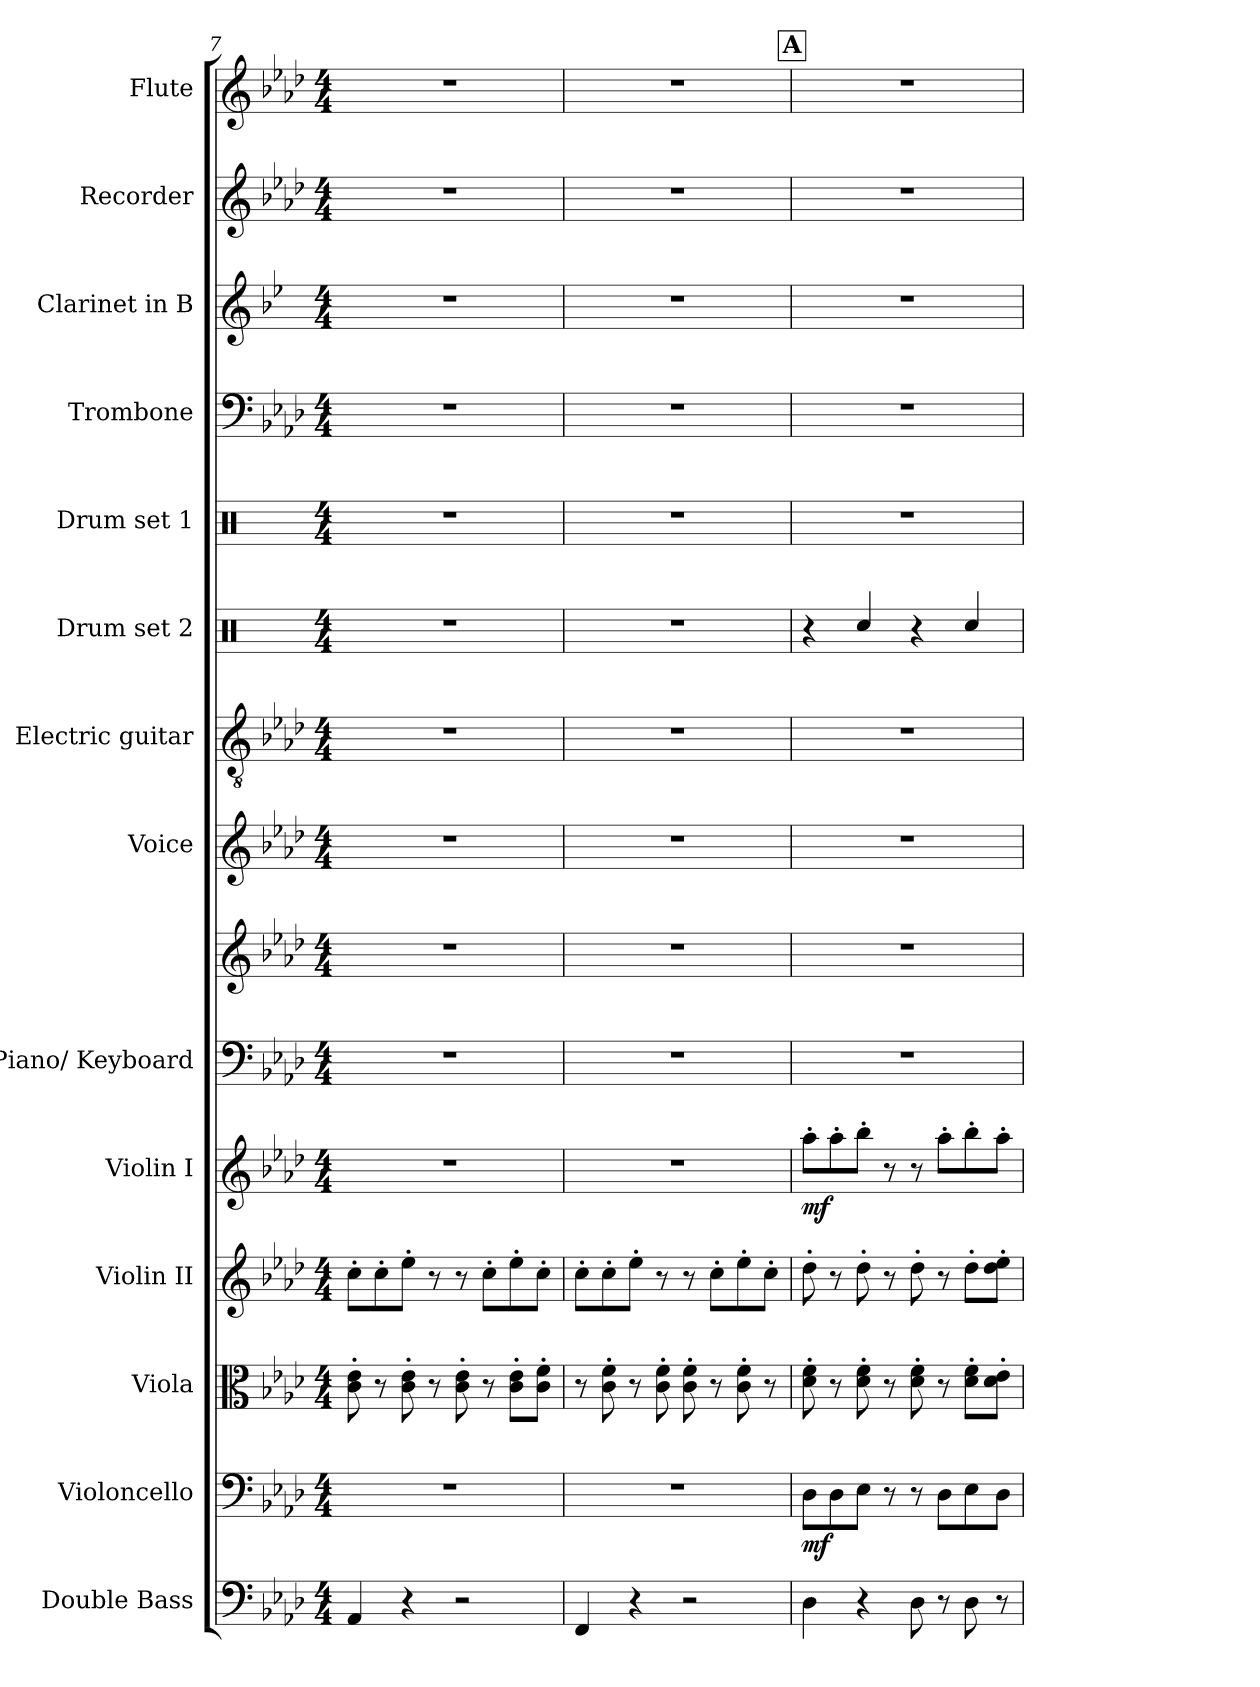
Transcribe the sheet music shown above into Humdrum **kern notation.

**kern	**kern	**dynam	**kern	**kern	**kern	**dynam	**kern	**kern	**kern	**kern	**kern	**kern	**kern	**kern	**kern	**kern
*part14	*part13	*part13	*part12	*part11	*part10	*part10	*part9	*part9	*part8	*part7	*part6	*part5	*part4	*part3	*part2	*part1
*staff15	*staff14	*staff14	*staff13	*staff12	*staff11	*staff11	*staff10	*staff9	*staff8	*staff7	*staff6	*staff5	*staff4	*staff3	*staff2	*staff1
*I"Double Bass	*I"Violoncello	*	*I"Viola	*I"Violin II	*I"Violin I	*	*I"Piano/ Keyboard	*	*I"Voice	*I"Electric guitar	*I"Drum set 2	*I"Drum set 1	*I"Trombone	*I"Clarinet in B	*I"Recorder	*I"Flute
*I'Db.	*I'Vc.	*	*I'Vla.	*I'Vln. II	*I'Vln. I	*	*I'Pno.	*	*I'Voice	*I'El. g.	*I'Dr.	*I'Dr.	*I'Trb.	*I'Cl.	*I'Rc.	*I'Fl.
*clefF4	*clefF4	*	*clefC3	*clefG2	*clefG2	*	*clefF4	*clefG2	*clefG2	*clefGv2	*clefX	*clefX	*clefF4	*clefG2	*clefG2	*clefG2
*ITrd7c12	*	*	*	*	*	*	*	*	*	*	*	*	*	*ITrd1c2	*	*
*k[b-e-a-d-]	*k[b-e-a-d-]	*	*k[b-e-a-d-]	*k[b-e-a-d-]	*k[b-e-a-d-]	*	*k[b-e-a-d-]	*k[b-e-a-d-]	*k[b-e-a-d-]	*k[b-e-a-d-]	*k[]	*k[]	*k[b-e-a-d-]	*k[b-e-a-d-]	*k[b-e-a-d-]	*k[b-e-a-d-]
*M4/4	*M4/4	*	*M4/4	*M4/4	*M4/4	*	*M4/4	*M4/4	*M4/4	*M4/4	*M4/4	*M4/4	*M4/4	*M4/4	*M4/4	*M4/4
=7	=7	=7	=7	=7	=7	=7	=7	=7	=7	=7	=7	=7	=7	=7	=7	=7
4AAA-/	1r	.	8c\' 8e-\'	8cc'\L	1r	.	1r	1r	1r	1r	1r	1r	1r	1r	1r	1r
.	.	.	8r	8cc'\	.	.	.	.	.	.	.	.	.	.	.	.
4r	.	.	8c\' 8e-\'	8ee-'\J	.	.	.	.	.	.	.	.	.	.	.	.
.	.	.	8r	8r	.	.	.	.	.	.	.	.	.	.	.	.
2r	.	.	8c\' 8e-\'	8r	.	.	.	.	.	.	.	.	.	.	.	.
.	.	.	8r	8cc'\L	.	.	.	.	.	.	.	.	.	.	.	.
.	.	.	8c\' 8e-\'L	8ee-'\	.	.	.	.	.	.	.	.	.	.	.	.
.	.	.	8c\' 8f\'J	8cc'\J	.	.	.	.	.	.	.	.	.	.	.	.
=8	=8	=8	=8	=8	=8	=8	=8	=8	=8	=8	=8	=8	=8	=8	=8	=8
4FFF/	1r	.	8r	8cc'\L	1r	.	1r	1r	1r	1r	1r	1r	1r	1r	1r	1r
.	.	.	8c\' 8f\'	8cc'\	.	.	.	.	.	.	.	.	.	.	.	.
4r	.	.	8r	8ee-'\J	.	.	.	.	.	.	.	.	.	.	.	.
.	.	.	8c\' 8f\'	8r	.	.	.	.	.	.	.	.	.	.	.	.
2r	.	.	8c\' 8f\'	8r	.	.	.	.	.	.	.	.	.	.	.	.
.	.	.	8r	8cc'\L	.	.	.	.	.	.	.	.	.	.	.	.
.	.	.	8c\' 8f\'	8ee-'\	.	.	.	.	.	.	.	.	.	.	.	.
.	.	.	8r	8cc'\J	.	.	.	.	.	.	.	.	.	.	.	.
!!LO:REH:place=s1:a:B:fs=14:t=A
=9	=9	=9	=9	=9	=9	=9	=9	=9	=9	=9	=9	=9	=9	=9	=9	=9
!	!	!LO:DY:b	!	!	!	!LO:DY:b	!	!	!	!	!	!	!	!	!	!
4DD-\	8D-\L	mf	8d-\' 8f\'	8dd-'\	8aa-'\L	mf	1r	1r	1r	1r	4r	1r	1r	1r	1r	1r
.	8D-\	.	8r	8r	8aa-'\	.	.	.	.	.	.	.	.	.	.	.
4r	8E-\J	.	8d-\' 8f\'	8dd-'\	8bb-'\J	.	.	.	.	.	4Rcc/	.	.	.	.	.
.	8r	.	8r	8r	8r	.	.	.	.	.	.	.	.	.	.	.
8DD-\	8r	.	8d-\' 8f\'	8dd-'\	8r	.	.	.	.	.	4r	.	.	.	.	.
8r	8D-\L	.	8r	8r	8aa-'\L	.	.	.	.	.	.	.	.	.	.	.
8DD-\	8E-\	.	8d-\' 8f\'L	8dd-'\L	8bb-'\	.	.	.	.	.	4Rcc/	.	.	.	.	.
8r	8D-\J	.	8d-\' 8e-\'J	8dd-\' 8ee-\'J	8aa-'\J	.	.	.	.	.	.	.	.	.	.	.
=	=	=	=	=	=	=	=	=	=	=	=	=	=	=	=	=
*-	*-	*-	*-	*-	*-	*-	*-	*-	*-	*-	*-	*-	*-	*-	*-	*-
